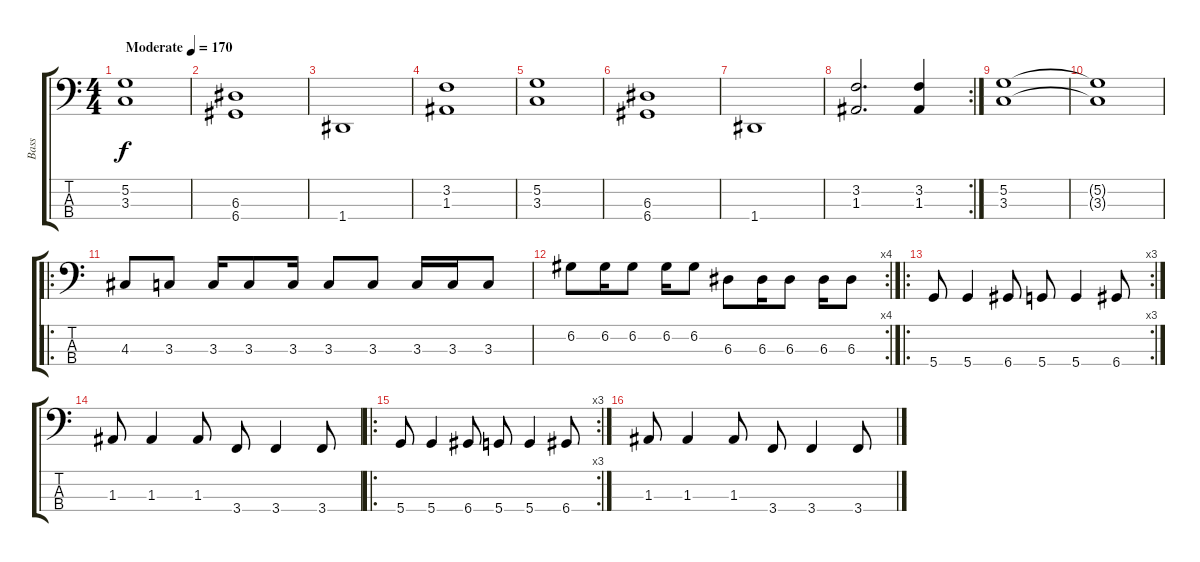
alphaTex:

\track ("Bass" "Bass") {instrument electricbassfinger}
\staff {score tabs}
\tuning (G2 D2 A1 D1) {hide}
\ts (4 4)
\tempo (170 "Moderate")
\clef f4
\ks c
(5.2 3.3).1{dy f instrument electricbassfinger} |
(6.3 6.4).1 |
1.4.1 |
(3.2 1.3).1 |
(5.2 3.3).1 |
(6.3 6.4).1 |
1.4.1 |
\rc 2
(3.2 1.3).2{d} (3.2 1.3).4 |
(5.2 3.3).1 |
(5.2{t} 3.3{t}).1 |
\ro
4.3.8 3.3.8 3.3.16 3.3.8 3.3.16 3.3.8 3.3.8 3.3.16 3.3.16 3.3.8 |
\rc 4
6.2.8 6.2.16 6.2.8 6.2.16 6.2.8 6.3.8 6.3.16 6.3.8 6.3.16 6.3.8 |
\ro
\rc 3
5.4.8 5.4.4 6.4.8 5.4.8 5.4.4 6.4.8 |
1.3.8 1.3.4 1.3.8 3.4.8 3.4.4 3.4.8 |
\ro
\rc 3
5.4.8 5.4.4 6.4.8 5.4.8 5.4.4 6.4.8 |
1.3.8 1.3.4 1.3.8 3.4.8 3.4.4 3.4.8
